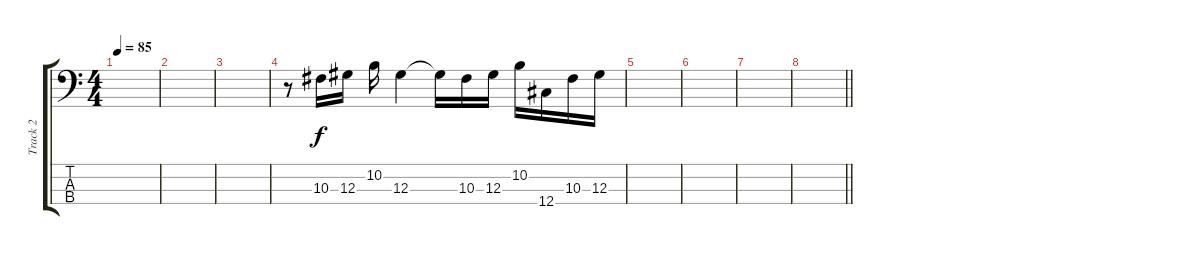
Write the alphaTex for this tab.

\track ("Track 2" "Track 2") {instrument electricbasspick}
\staff {score tabs}
\tuning (Gb2 Db2 Ab1 Db1) {hide}
\ts (4 4)
\tempo 85
\clef f4
\ks c
|
|
|
r.8 10.3.16 12.3.16 10.2.16 12.3.4 12.3{t}.16 10.3.16 12.3.16 10.2.16 12.4.16 10.3.16 12.3.16 |
|
|
|
\barLineRight lightlight
